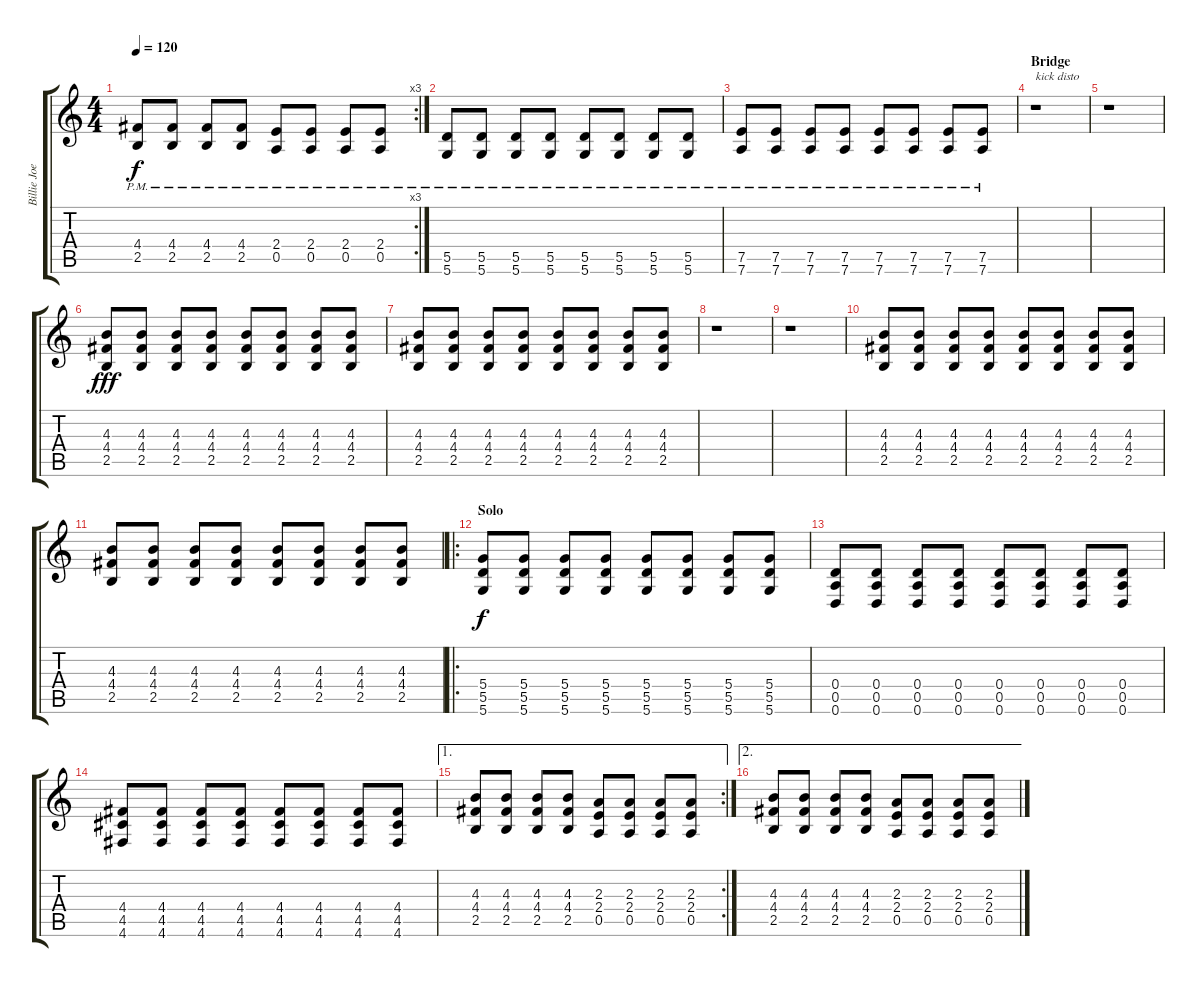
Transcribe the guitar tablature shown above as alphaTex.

\track ("Billie Joe" "Billie Joe") {instrument electricguitarclean}
\staff {score tabs}
\tuning (E4 B3 G3 D3 A2 D2) {hide}
\rc 3
\ts (4 4)
\tempo 120
\clef g2
\ks c
(4.4{pm} 2.5{pm}).8{dy f} (4.4{pm} 2.5{pm}).8 (4.4{pm} 2.5{pm}).8 (4.4{pm} 2.5{pm}).8 (2.4{pm} 0.5{pm}).8 (2.4{pm} 0.5{pm}).8 (2.4{pm} 0.5{pm}).8 (2.4{pm} 0.5{pm}).8 |
(5.5{pm} 5.6{pm}).8 (5.5{pm} 5.6{pm}).8 (5.5{pm} 5.6{pm}).8 (5.5{pm} 5.6{pm}).8 (5.5{pm} 5.6{pm}).8 (5.5{pm} 5.6{pm}).8 (5.5{pm} 5.6{pm}).8 (5.5{pm} 5.6{pm}).8 |
(7.5{pm} 7.6{pm}).8 (7.5{pm} 7.6{pm}).8 (7.5{pm} 7.6{pm}).8 (7.5{pm} 7.6{pm}).8 (7.5{pm} 7.6{pm}).8 (7.5{pm} 7.6{pm}).8 (7.5{pm} 7.6{pm}).8 (7.5{pm} 7.6{pm}).8 |
\section ("" "Bridge")
r.1{txt "kick disto" instrument distortionguitar} |
r.1 |
(4.3 4.4 2.5).8{dy fff volume 16} (4.3 4.4 2.5).8 (4.3 4.4 2.5).8 (4.3 4.4 2.5).8 (4.3 4.4 2.5).8 (4.3 4.4 2.5).8 (4.3 4.4 2.5).8 (4.3 4.4 2.5).8 |
(4.3 4.4 2.5).8 (4.3 4.4 2.5).8 (4.3 4.4 2.5).8 (4.3 4.4 2.5).8 (4.3 4.4 2.5).8 (4.3 4.4 2.5).8 (4.3 4.4 2.5).8 (4.3 4.4 2.5).8 |
r.1 |
r.1 |
(4.3 4.4 2.5).8 (4.3 4.4 2.5).8 (4.3 4.4 2.5).8 (4.3 4.4 2.5).8 (4.3 4.4 2.5).8 (4.3 4.4 2.5).8 (4.3 4.4 2.5).8 (4.3 4.4 2.5).8 |
(4.3 4.4 2.5).8 (4.3 4.4 2.5).8 (4.3 4.4 2.5).8 (4.3 4.4 2.5).8 (4.3 4.4 2.5).8 (4.3 4.4 2.5).8 (4.3 4.4 2.5).8 (4.3 4.4 2.5).8 |
\ro
\section ("" "Solo")
(5.4 5.5 5.6).8{dy f volume 13} (5.4 5.5 5.6).8 (5.4 5.5 5.6).8 (5.4 5.5 5.6).8 (5.4 5.5 5.6).8 (5.4 5.5 5.6).8 (5.4 5.5 5.6).8 (5.4 5.5 5.6).8 |
(0.4 0.5 0.6).8 (0.4 0.5 0.6).8 (0.4 0.5 0.6).8 (0.4 0.5 0.6).8 (0.4 0.5 0.6).8 (0.4 0.5 0.6).8 (0.4 0.5 0.6).8 (0.4 0.5 0.6).8 |
(4.4 4.5 4.6).8 (4.4 4.5 4.6).8 (4.4 4.5 4.6).8 (4.4 4.5 4.6).8 (4.4 4.5 4.6).8 (4.4 4.5 4.6).8 (4.4 4.5 4.6).8 (4.4 4.5 4.6).8 |
\ae 1
\rc 2
(4.3 4.4 2.5).8 (4.3 4.4 2.5).8 (4.3 4.4 2.5).8 (4.3 4.4 2.5).8 (2.3 2.4 0.5).8 (2.3 2.4 0.5).8 (2.3 2.4 0.5).8 (2.3 2.4 0.5).8 |
\ae 2
(4.3 4.4 2.5).8 (4.3 4.4 2.5).8 (4.3 4.4 2.5).8 (4.3 4.4 2.5).8 (2.3 2.4 0.5).8 (2.3 2.4 0.5).8 (2.3 2.4 0.5).8 (2.3 2.4 0.5).8
